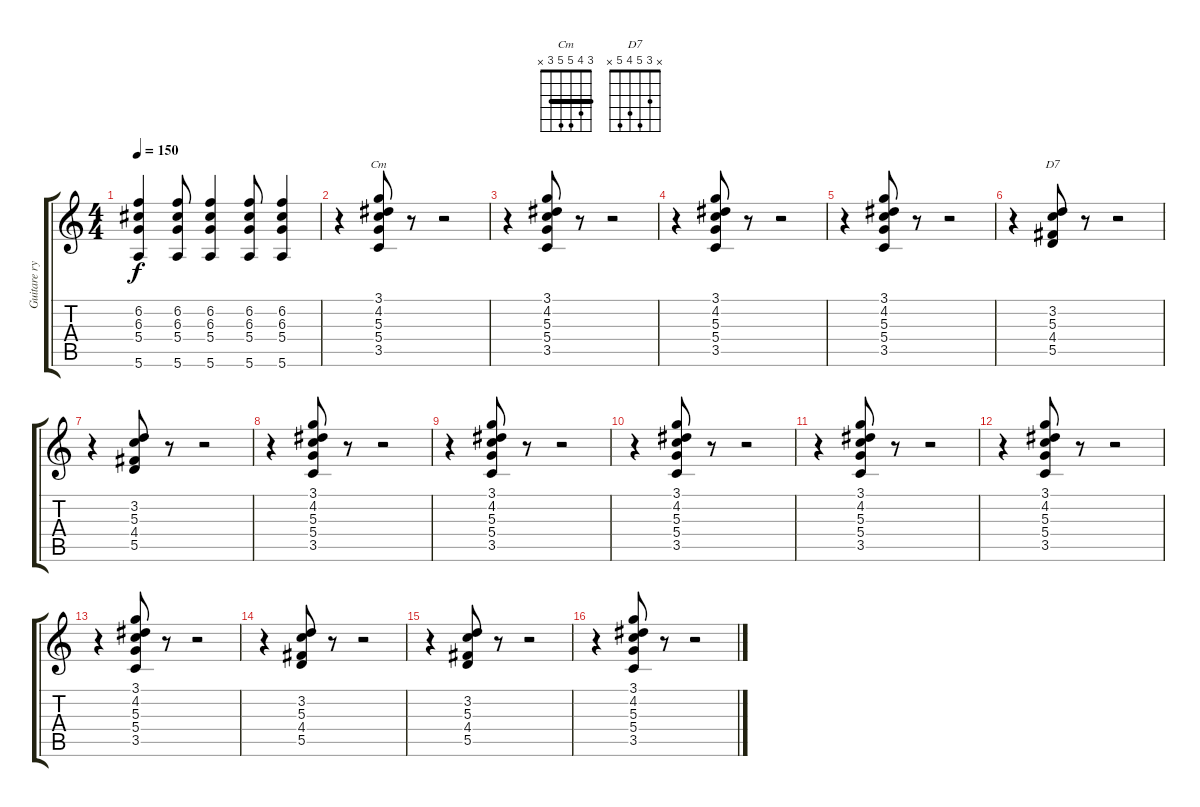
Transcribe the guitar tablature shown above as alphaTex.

\track ("Guitare rythmique" "Guitare ry") {instrument acousticguitarnylon}
\staff {score tabs}
\tuning (E4 B3 G3 D3 A2 E2) {hide}
\chord ("Cm" 3 4 5 5 3 x) {barre 3}
\chord ("D7" x 3 5 4 5 x)
\ts (4 4)
\tempo 150
\clef g2
\ks c
(6.2 6.3 5.4 5.6).4{dy f} (6.2 6.3 5.4 5.6).8 (6.2 6.3 5.4 5.6).4 (6.2 6.3 5.4 5.6).8 (6.2 6.3 5.4 5.6).4 |
r.4 (3.1 4.2 5.3 5.4 3.5).8{ch "Cm"} r.8 r.2 |
r.4 (3.1 4.2 5.3 5.4 3.5).8 r.8 r.2 |
r.4 (3.1 4.2 5.3 5.4 3.5).8 r.8 r.2 |
r.4 (3.1 4.2 5.3 5.4 3.5).8 r.8 r.2 |
r.4 (3.2 5.3 4.4 5.5).8{ch "D7"} r.8 r.2 |
r.4 (3.2 5.3 4.4 5.5).8 r.8 r.2 |
r.4 (3.1 4.2 5.3 5.4 3.5).8 r.8 r.2 |
r.4 (3.1 4.2 5.3 5.4 3.5).8 r.8 r.2 |
r.4 (3.1 4.2 5.3 5.4 3.5).8 r.8 r.2 |
r.4 (3.1 4.2 5.3 5.4 3.5).8 r.8 r.2 |
r.4 (3.1 4.2 5.3 5.4 3.5).8 r.8 r.2 |
r.4 (3.1 4.2 5.3 5.4 3.5).8 r.8 r.2 |
r.4 (3.2 5.3 4.4 5.5).8 r.8 r.2 |
r.4 (3.2 5.3 4.4 5.5).8 r.8 r.2 |
r.4 (3.1 4.2 5.3 5.4 3.5).8 r.8 r.2
